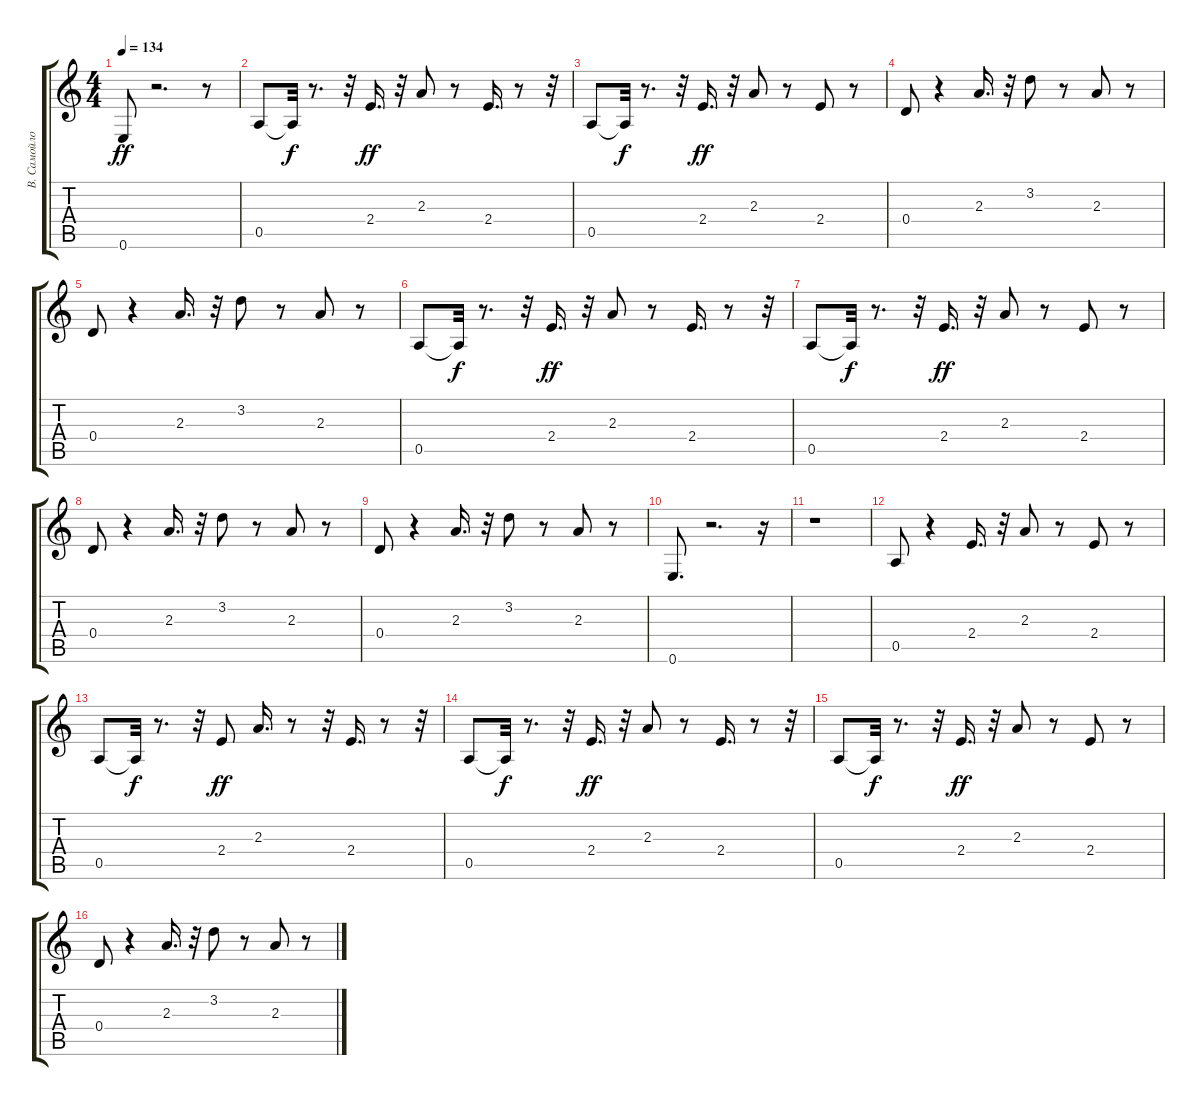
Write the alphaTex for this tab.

\track ("В. Самойлов" "В. Самойло") {instrument distortionguitar}
\staff {score tabs}
\tuning (E4 B3 G3 D3 A2 E2) {hide}
\ts (4 4)
\tempo 134
\clef g2
\ks c
0.6.8{dy ff} r.2{d} r.8 |
0.5.8 0.5{t}.32{dy f} r.8{d} r.32 2.4.16{d dy ff} r.32 2.3.8 r.8 2.4.16{d} r.8 r.32 |
0.5.8 0.5{t}.32{dy f} r.8{d} r.32 2.4.16{d dy ff} r.32 2.3.8 r.8 2.4.8 r.8 |
0.4.8 r.4 2.3.16{d} r.32 3.2.8 r.8 2.3.8 r.8 |
0.4.8 r.4 2.3.16{d} r.32 3.2.8 r.8 2.3.8 r.8 |
0.5.8 0.5{t}.32{dy f} r.8{d} r.32 2.4.16{d dy ff} r.32 2.3.8 r.8 2.4.16{d} r.8 r.32 |
0.5.8 0.5{t}.32{dy f} r.8{d} r.32 2.4.16{d dy ff} r.32 2.3.8 r.8 2.4.8 r.8 |
0.4.8 r.4 2.3.16{d} r.32 3.2.8 r.8 2.3.8 r.8 |
0.4.8 r.4 2.3.16{d} r.32 3.2.8 r.8 2.3.8 r.8 |
0.6.8{d} r.2{d} r.16 |
r.1 |
0.5.8 r.4 2.4.16{d} r.32 2.3.8 r.8 2.4.8 r.8 |
0.5.8 0.5{t}.32{dy f} r.8{d} r.32 2.4.8{dy ff} 2.3.16{d} r.8 r.32 2.4.16{d} r.8 r.32 |
0.5.8 0.5{t}.32{dy f} r.8{d} r.32 2.4.16{d dy ff} r.32 2.3.8 r.8 2.4.16{d} r.8 r.32 |
0.5.8 0.5{t}.32{dy f} r.8{d} r.32 2.4.16{d dy ff} r.32 2.3.8 r.8 2.4.8 r.8 |
0.4.8 r.4 2.3.16{d} r.32 3.2.8 r.8 2.3.8 r.8
